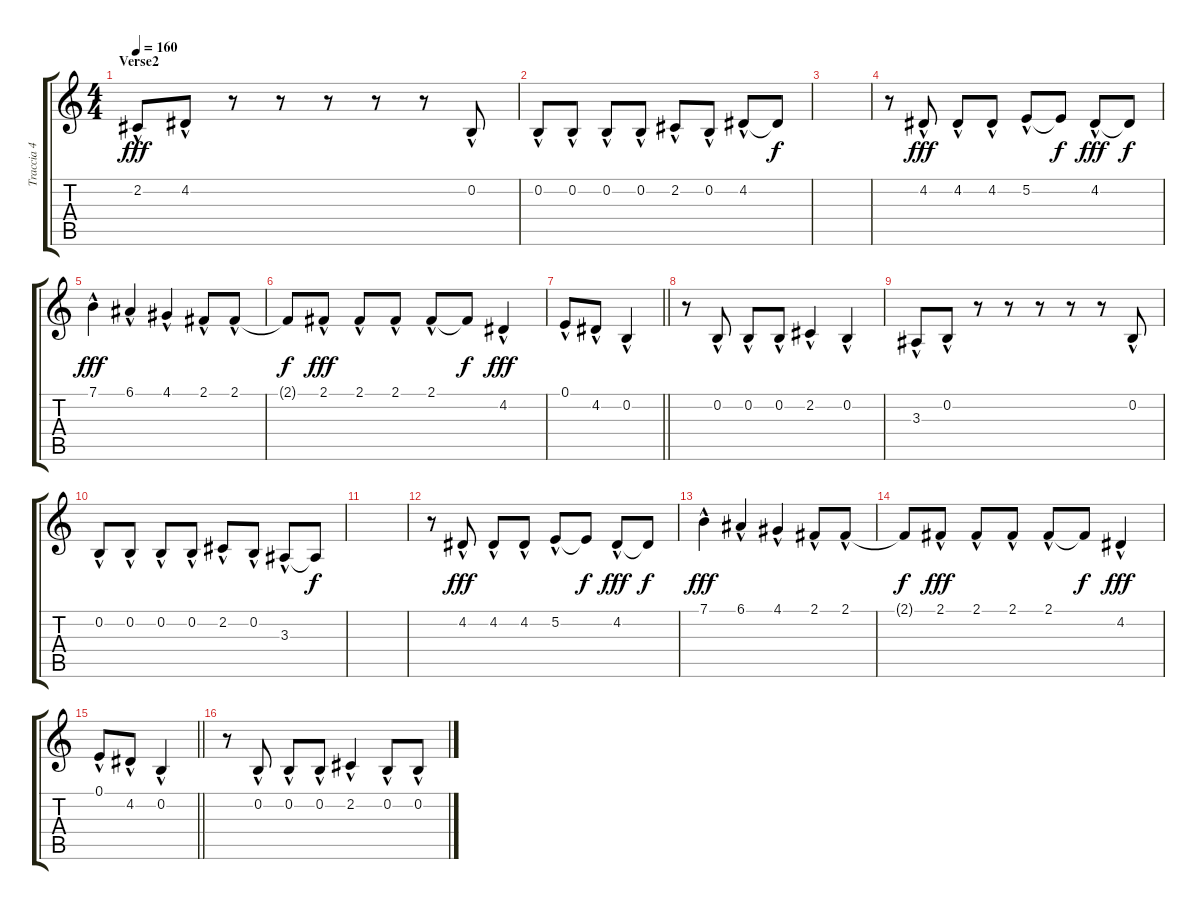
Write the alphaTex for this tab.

\track ("Traccia 4" "Traccia 4") {instrument altosax}
\staff {score tabs}
\tuning (E4 B3 G3 D3 A2 E2) {hide}
\ts (4 4)
\section ("" "Verse2")
\tempo 160
\clef g2
\ks c
2.2{hac}.8{dy fff} 4.2{hac}.8 r.8 r.8 r.8 r.8 r.8 0.2{hac}.8 |
0.2{hac}.8 0.2{hac}.8 0.2{hac}.8 0.2{hac}.8 2.2{hac}.8 0.2{hac}.8 4.2{hac}.8 4.2{t}.8{dy f} |
|
r.8 4.2{hac}.8{dy fff} 4.2{hac}.8 4.2{hac}.8 5.2{hac}.8 5.2{t}.8{dy f} 4.2{hac}.8{dy fff} 4.2{t}.8{dy f} |
7.1{hac}.4{dy fff} 6.1{hac}.4 4.1{hac}.4 2.1{hac}.8 2.1{hac}.8 |
2.1{t}.8{dy f} 2.1{hac}.8{dy fff} 2.1{hac}.8 2.1{hac}.8 2.1{hac}.8 2.1{t}.8{dy f} 4.2{hac}.4{dy fff} |
\barLineRight lightlight
0.1{hac}.8 4.2{hac}.8 0.2{hac}.4 |
r.8 0.2{hac}.8 0.2{hac}.8 0.2{hac}.8 2.2{hac}.4 0.2{hac}.4 |
3.3{hac}.8 0.2{hac}.8 r.8 r.8 r.8 r.8 r.8 0.2{hac}.8 |
0.2{hac}.8 0.2{hac}.8 0.2{hac}.8 0.2{hac}.8 2.2{hac}.8 0.2{hac}.8 3.3{hac}.8 3.3{t}.8{dy f} |
|
r.8 4.2{hac}.8{dy fff} 4.2{hac}.8 4.2{hac}.8 5.2{hac}.8 5.2{t}.8{dy f} 4.2{hac}.8{dy fff} 4.2{t}.8{dy f} |
7.1{hac}.4{dy fff} 6.1{hac}.4 4.1{hac}.4 2.1{hac}.8 2.1{hac}.8 |
2.1{t}.8{dy f} 2.1{hac}.8{dy fff} 2.1{hac}.8 2.1{hac}.8 2.1{hac}.8 2.1{t}.8{dy f} 4.2{hac}.4{dy fff} |
\barLineRight lightlight
0.1{hac}.8 4.2{hac}.8 0.2{hac}.4 |
r.8 0.2{hac}.8 0.2{hac}.8 0.2{hac}.8 2.2{hac}.4 0.2{hac}.8 0.2{hac}.8
